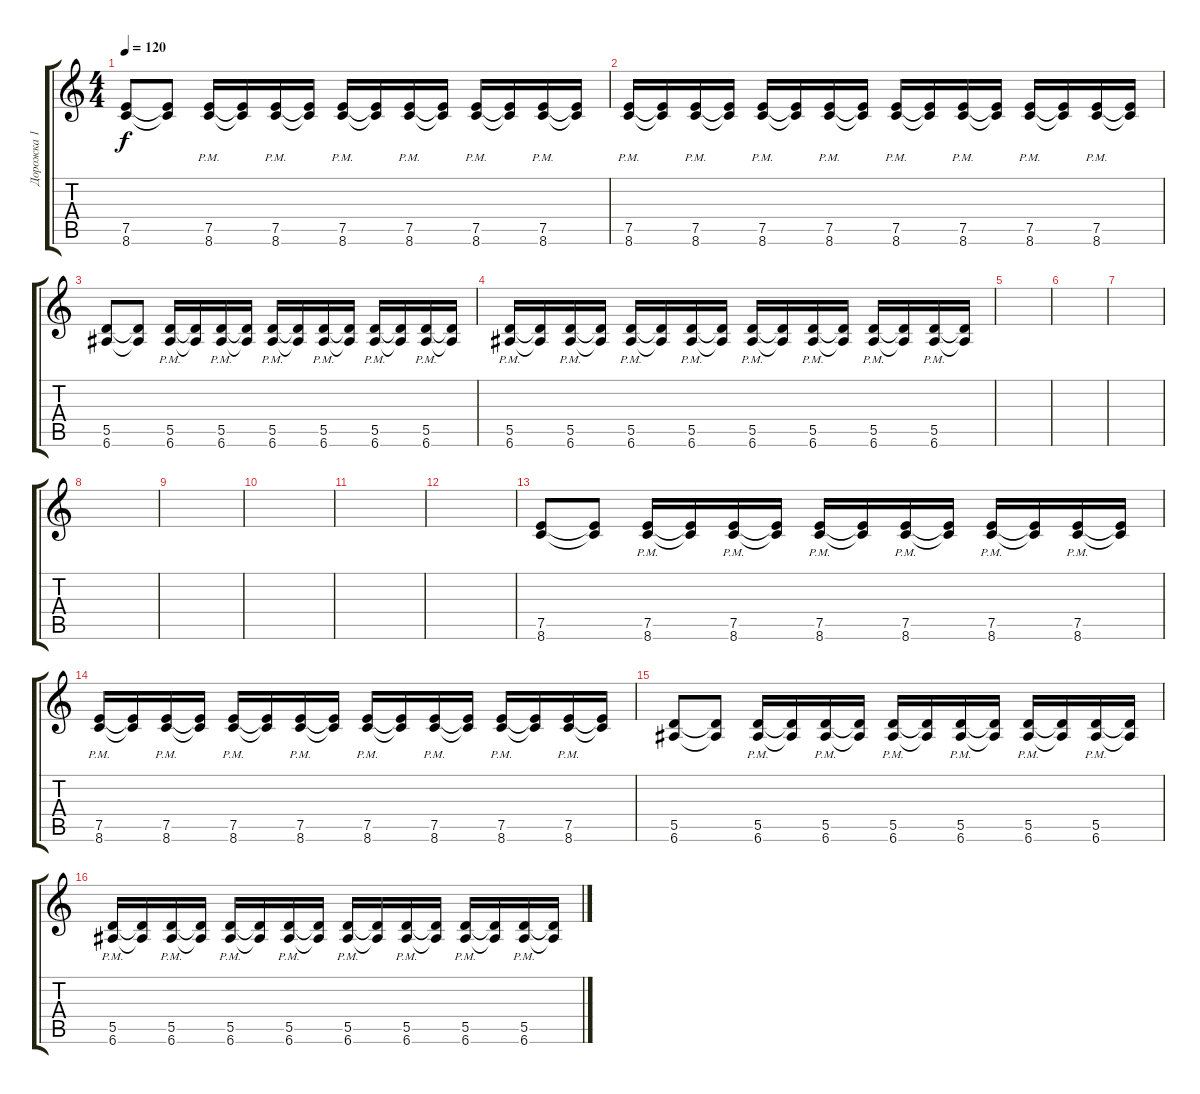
\track ("Дорожка 1" "Дорожка 1") {instrument overdrivenguitar}
\staff {score tabs}
\tuning (E4 B3 G3 D3 A2 E2) {hide}
\ts (4 4)
\tempo 120
\clef g2
\ks c
(7.5 8.6).8{dy f} (7.5{t} 8.6{t}).8 (7.5{pm} 8.6{pm}).16 (7.5{t} 8.6{t}).16 (7.5{pm} 8.6{pm}).16 (7.5{t} 8.6{t}).16 (7.5{pm} 8.6{pm}).16 (7.5{t} 8.6{t}).16 (7.5{pm} 8.6{pm}).16 (7.5{t} 8.6{t}).16 (7.5{pm} 8.6{pm}).16 (7.5{t} 8.6{t}).16 (7.5{pm} 8.6{pm}).16 (7.5{t} 8.6{t}).16 |
(7.5{pm} 8.6{pm}).16 (7.5{t} 8.6{t}).16 (7.5{pm} 8.6{pm}).16 (7.5{t} 8.6{t}).16 (7.5{pm} 8.6{pm}).16 (7.5{t} 8.6{t}).16 (7.5{pm} 8.6{pm}).16 (7.5{t} 8.6{t}).16 (7.5{pm} 8.6{pm}).16 (7.5{t} 8.6{t}).16 (7.5{pm} 8.6{pm}).16 (7.5{t} 8.6{t}).16 (7.5{pm} 8.6{pm}).16 (7.5{t} 8.6{t}).16 (7.5{pm} 8.6{pm}).16 (7.5{t} 8.6{t}).16 |
(5.5 6.6).8 (5.5{t} 6.6{t}).8 (5.5{pm} 6.6{pm}).16 (5.5{t} 6.6{t}).16 (5.5{pm} 6.6{pm}).16 (5.5{t} 6.6{t}).16 (5.5{pm} 6.6{pm}).16 (5.5{t} 6.6{t}).16 (5.5{pm} 6.6{pm}).16 (5.5{t} 6.6{t}).16 (5.5{pm} 6.6{pm}).16 (5.5{t} 6.6{t}).16 (5.5{pm} 6.6{pm}).16 (5.5{t} 6.6{t}).16 |
(5.5{pm} 6.6{pm}).16 (5.5{t} 6.6{t}).16 (5.5{pm} 6.6{pm}).16 (5.5{t} 6.6{t}).16 (5.5{pm} 6.6{pm}).16 (5.5{t} 6.6{t}).16 (5.5{pm} 6.6{pm}).16 (5.5{t} 6.6{t}).16 (5.5{pm} 6.6{pm}).16 (5.5{t} 6.6{t}).16 (5.5{pm} 6.6{pm}).16 (5.5{t} 6.6{t}).16 (5.5{pm} 6.6{pm}).16 (5.5{t} 6.6{t}).16 (5.5{pm} 6.6{pm}).16 (5.5{t} 6.6{t}).16 |
|
|
|
|
|
|
|
|
(7.5 8.6).8 (7.5{t} 8.6{t}).8 (7.5{pm} 8.6{pm}).16 (7.5{t} 8.6{t}).16 (7.5{pm} 8.6{pm}).16 (7.5{t} 8.6{t}).16 (7.5{pm} 8.6{pm}).16 (7.5{t} 8.6{t}).16 (7.5{pm} 8.6{pm}).16 (7.5{t} 8.6{t}).16 (7.5{pm} 8.6{pm}).16 (7.5{t} 8.6{t}).16 (7.5{pm} 8.6{pm}).16 (7.5{t} 8.6{t}).16 |
(7.5{pm} 8.6{pm}).16 (7.5{t} 8.6{t}).16 (7.5{pm} 8.6{pm}).16 (7.5{t} 8.6{t}).16 (7.5{pm} 8.6{pm}).16 (7.5{t} 8.6{t}).16 (7.5{pm} 8.6{pm}).16 (7.5{t} 8.6{t}).16 (7.5{pm} 8.6{pm}).16 (7.5{t} 8.6{t}).16 (7.5{pm} 8.6{pm}).16 (7.5{t} 8.6{t}).16 (7.5{pm} 8.6{pm}).16 (7.5{t} 8.6{t}).16 (7.5{pm} 8.6{pm}).16 (7.5{t} 8.6{t}).16 |
(5.5 6.6).8 (5.5{t} 6.6{t}).8 (5.5{pm} 6.6{pm}).16 (5.5{t} 6.6{t}).16 (5.5{pm} 6.6{pm}).16 (5.5{t} 6.6{t}).16 (5.5{pm} 6.6{pm}).16 (5.5{t} 6.6{t}).16 (5.5{pm} 6.6{pm}).16 (5.5{t} 6.6{t}).16 (5.5{pm} 6.6{pm}).16 (5.5{t} 6.6{t}).16 (5.5{pm} 6.6{pm}).16 (5.5{t} 6.6{t}).16 |
(5.5{pm} 6.6{pm}).16 (5.5{t} 6.6{t}).16 (5.5{pm} 6.6{pm}).16 (5.5{t} 6.6{t}).16 (5.5{pm} 6.6{pm}).16 (5.5{t} 6.6{t}).16 (5.5{pm} 6.6{pm}).16 (5.5{t} 6.6{t}).16 (5.5{pm} 6.6{pm}).16 (5.5{t} 6.6{t}).16 (5.5{pm} 6.6{pm}).16 (5.5{t} 6.6{t}).16 (5.5{pm} 6.6{pm}).16 (5.5{t} 6.6{t}).16 (5.5{pm} 6.6{pm}).16 (5.5{t} 6.6{t}).16
